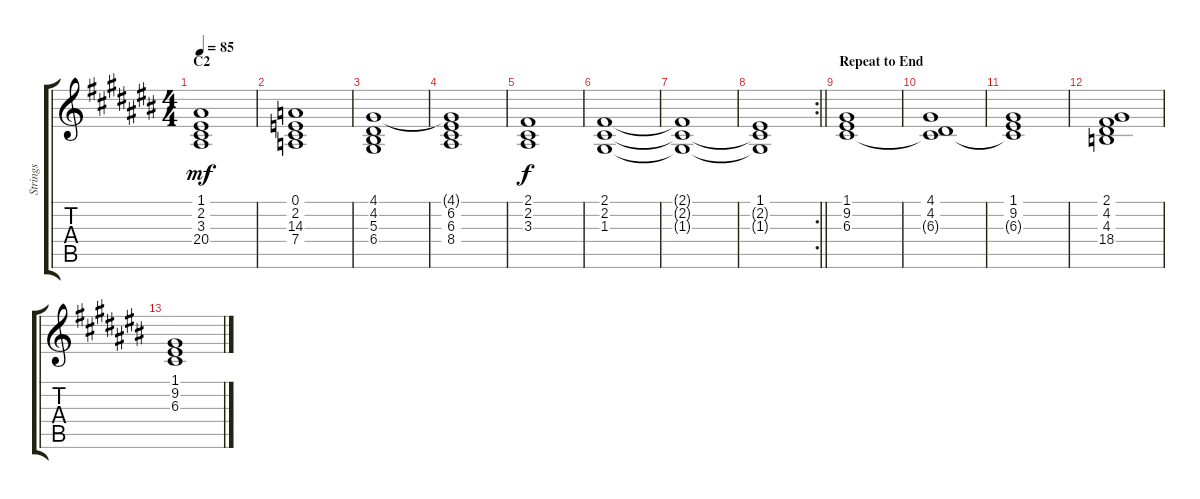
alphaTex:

\track ("Strings" "Strings") {instrument synthstrings1}
\staff {score tabs}
\tuning (E4 B3 G3 D3 A2 E2) {hide}
\ts (4 4)
\section ("" "C2")
\tempo 85
\clef g2
\ks c#
(1.1 2.2 3.3 20.4).1{dy mf} |
(0.1 2.2 14.3 7.4).1 |
(4.1 4.2 5.3 6.4).1 |
(4.1{t} 6.2 6.3 8.4).1 |
(2.1 2.2 3.3).1{dy f} |
(2.1 2.2 1.3).1 |
(2.1{t} 2.2{t} 1.3{t}).1 |
\rc 2
\barLineRight lightlight
(1.1 2.2{t} 1.3{t}).1 |
\section ("" "Repeat to End")
(1.1 9.2 6.3).1 |
(4.1 4.2 6.3{t}).1 |
(1.1 9.2 6.3{t}).1 |
(2.1 4.2 4.3 18.4).1 |
(1.1 9.2 6.3).1
